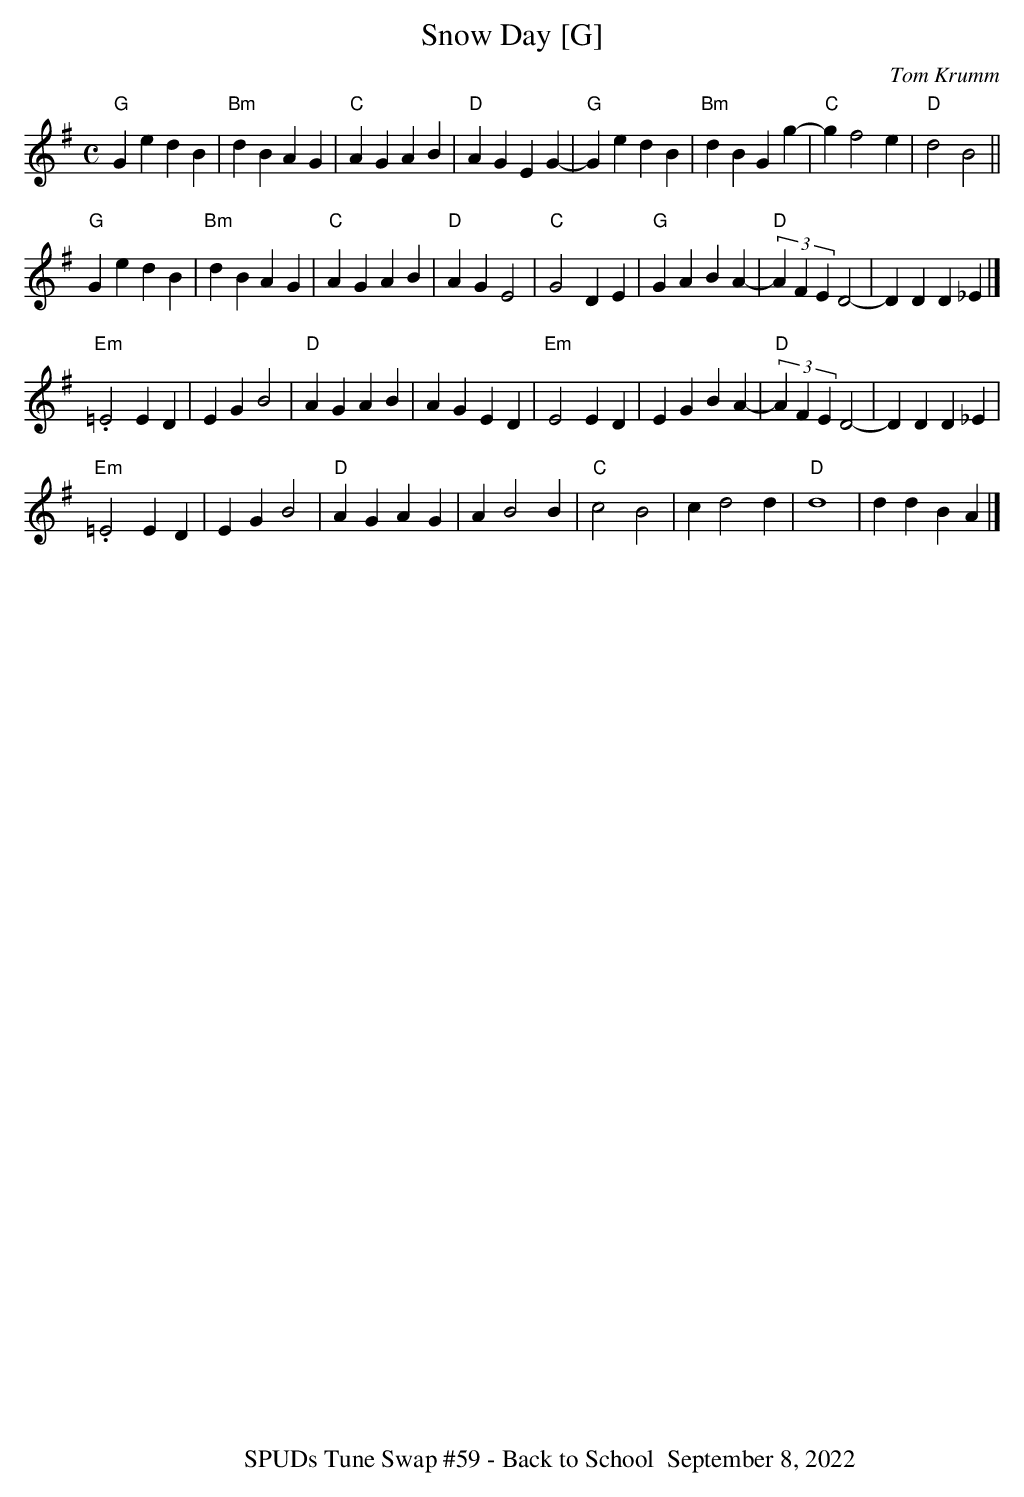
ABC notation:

X:1
T:Snow Day [G]
C:Tom Krumm
M:C
L:1/8
K:G
"G"G2e2d2B2|"Bm"d2B2A2G2|"C"A2G2A2B2|"D"A2G2E2G2-|\
"G"G2e2d2B2|"Bm"d2B2G2g2-|"C"g2f4e2|"D" d4B4||
"G"G2e2d2B2|"Bm"d2B2A2G2|"C"A2G2A2B2|"D"A2G2E4|\
"C"G4D2E2|"G"G2A2B2A2-|"D"(3A2F2E2D4-|D2D2D2_E2|]
"Em".=E4E2D2|E2G2B4|"D"A2G2A2B2|A2G2E2D2|"Em"E4E2D2|E2G2B2A2-|"D"(3A2F2E2D4-|D2D2D2_E2|
"Em".=E4E2D2|E2G2B4|"D"A2G2A2G2|A2B4B2|"C"c4B4|c2d4d2|"D"d8|d2d2B2A2|]
